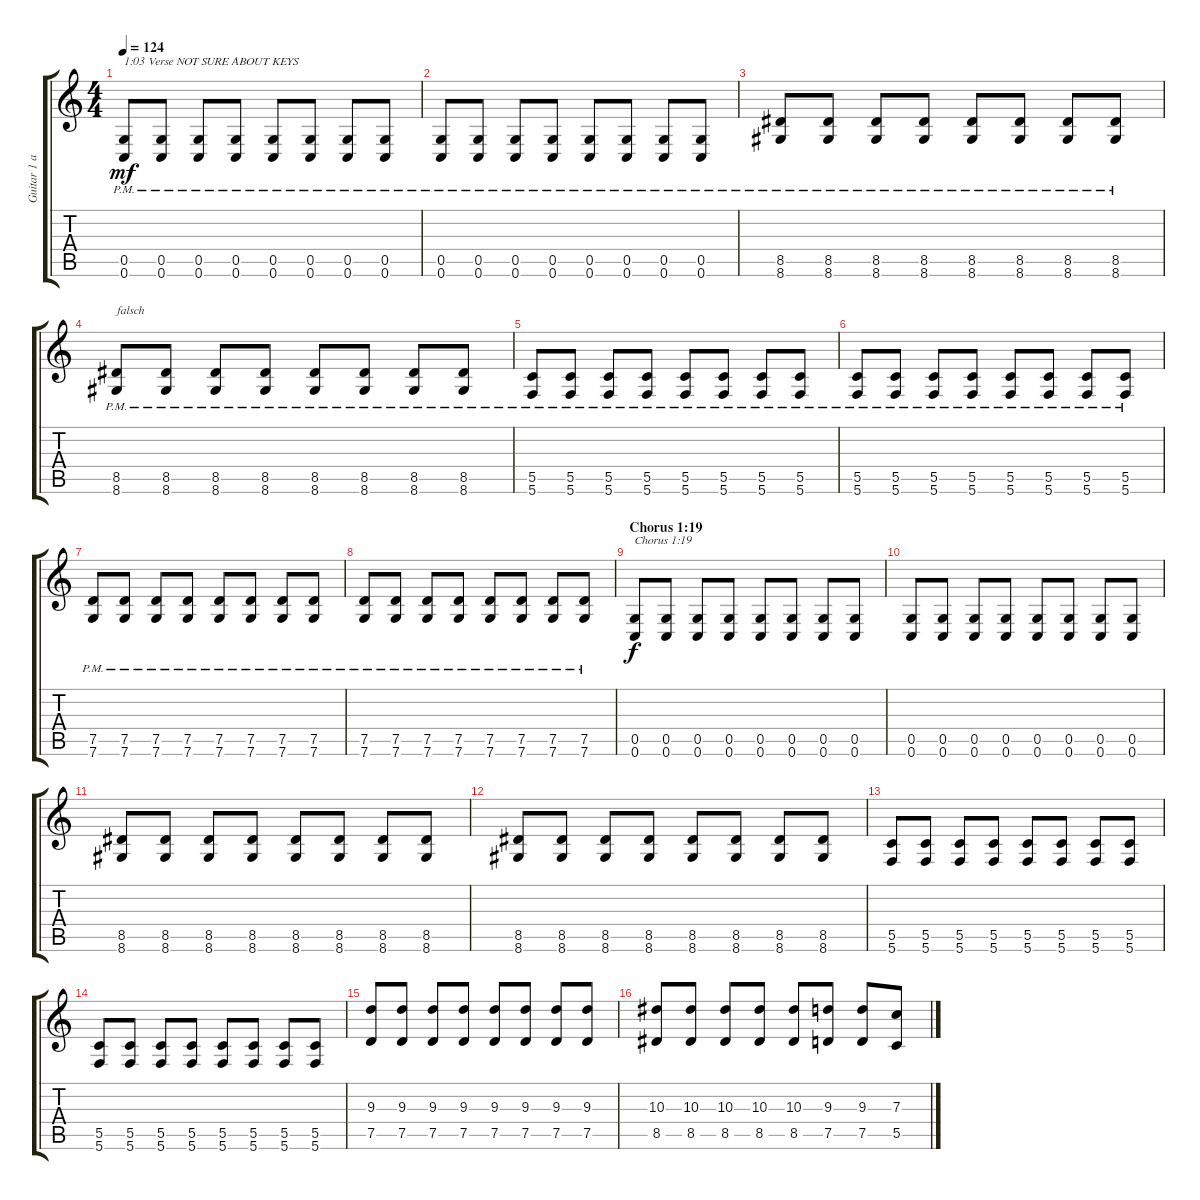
\track ("Guitar 1 auf Drop C" "Guitar 1 a") {instrument electricguitarmuted}
\staff {score tabs}
\tuning (D4 A3 F3 C3 G2 C2) {hide}
\ts (4 4)
\tempo 124
\clef g2
\ks c
(0.5{pm} 0.6{pm}).8{txt "1:03 Verse NOT SURE ABOUT KEYS" dy mf} (0.5{pm} 0.6{pm}).8 (0.5{pm} 0.6{pm}).8 (0.5{pm} 0.6{pm}).8 (0.5{pm} 0.6{pm}).8 (0.5{pm} 0.6{pm}).8 (0.5{pm} 0.6{pm}).8 (0.5{pm} 0.6{pm}).8 |
(0.5{pm} 0.6{pm}).8 (0.5{pm} 0.6{pm}).8 (0.5{pm} 0.6{pm}).8 (0.5{pm} 0.6{pm}).8 (0.5{pm} 0.6{pm}).8 (0.5{pm} 0.6{pm}).8 (0.5{pm} 0.6{pm}).8 (0.5{pm} 0.6{pm}).8 |
(8.5{pm} 8.6{pm}).8 (8.5{pm} 8.6{pm}).8 (8.5{pm} 8.6{pm}).8 (8.5{pm} 8.6{pm}).8 (8.5{pm} 8.6{pm}).8 (8.5{pm} 8.6{pm}).8 (8.5{pm} 8.6{pm}).8 (8.5{pm} 8.6{pm}).8 |
(8.5{pm} 8.6{pm}).8{txt "falsch"} (8.5{pm} 8.6{pm}).8 (8.5{pm} 8.6{pm}).8 (8.5{pm} 8.6{pm}).8 (8.5{pm} 8.6{pm}).8 (8.5{pm} 8.6{pm}).8 (8.5{pm} 8.6{pm}).8 (8.5{pm} 8.6{pm}).8 |
(5.5{pm} 5.6{pm}).8 (5.5{pm} 5.6{pm}).8 (5.5{pm} 5.6{pm}).8 (5.5{pm} 5.6{pm}).8 (5.5{pm} 5.6{pm}).8 (5.5{pm} 5.6{pm}).8 (5.5{pm} 5.6{pm}).8 (5.5{pm} 5.6{pm}).8 |
(5.5{pm} 5.6{pm}).8 (5.5{pm} 5.6{pm}).8 (5.5{pm} 5.6{pm}).8 (5.5{pm} 5.6{pm}).8 (5.5{pm} 5.6{pm}).8 (5.5{pm} 5.6{pm}).8 (5.5{pm} 5.6{pm}).8 (5.5{pm} 5.6{pm}).8 |
(7.5{pm} 7.6{pm}).8 (7.5{pm} 7.6{pm}).8 (7.5{pm} 7.6{pm}).8 (7.5{pm} 7.6{pm}).8 (7.5{pm} 7.6{pm}).8 (7.5{pm} 7.6{pm}).8 (7.5{pm} 7.6{pm}).8 (7.5{pm} 7.6{pm}).8 |
(7.5{pm} 7.6{pm}).8 (7.5{pm} 7.6{pm}).8 (7.5{pm} 7.6{pm}).8 (7.5{pm} 7.6{pm}).8 (7.5{pm} 7.6{pm}).8 (7.5{pm} 7.6{pm}).8 (7.5{pm} 7.6{pm}).8 (7.5{pm} 7.6{pm}).8 |
\section ("" "Chorus 1:19")
(0.5 0.6).8{txt "Chorus 1:19" dy f instrument distortionguitar} (0.5 0.6).8 (0.5 0.6).8 (0.5 0.6).8 (0.5 0.6).8 (0.5 0.6).8 (0.5 0.6).8 (0.5 0.6).8 |
(0.5 0.6).8 (0.5 0.6).8 (0.5 0.6).8 (0.5 0.6).8 (0.5 0.6).8 (0.5 0.6).8 (0.5 0.6).8 (0.5 0.6).8 |
(8.5 8.6).8 (8.5 8.6).8 (8.5 8.6).8 (8.5 8.6).8 (8.5 8.6).8 (8.5 8.6).8 (8.5 8.6).8 (8.5 8.6).8 |
(8.5 8.6).8 (8.5 8.6).8 (8.5 8.6).8 (8.5 8.6).8 (8.5 8.6).8 (8.5 8.6).8 (8.5 8.6).8 (8.5 8.6).8 |
(5.5 5.6).8 (5.5 5.6).8 (5.5 5.6).8 (5.5 5.6).8 (5.5 5.6).8 (5.5 5.6).8 (5.5 5.6).8 (5.5 5.6).8 |
(5.5 5.6).8 (5.5 5.6).8 (5.5 5.6).8 (5.5 5.6).8 (5.5 5.6).8 (5.5 5.6).8 (5.5 5.6).8 (5.5 5.6).8 |
(9.3 7.5).8 (9.3 7.5).8 (9.3 7.5).8 (9.3 7.5).8 (9.3 7.5).8 (9.3 7.5).8 (9.3 7.5).8 (9.3 7.5).8 |
(10.3 8.5).8 (10.3 8.5).8 (10.3 8.5).8 (10.3 8.5).8 (10.3 8.5).8 (9.3 7.5).8 (9.3 7.5).8 (7.3 5.5).8
